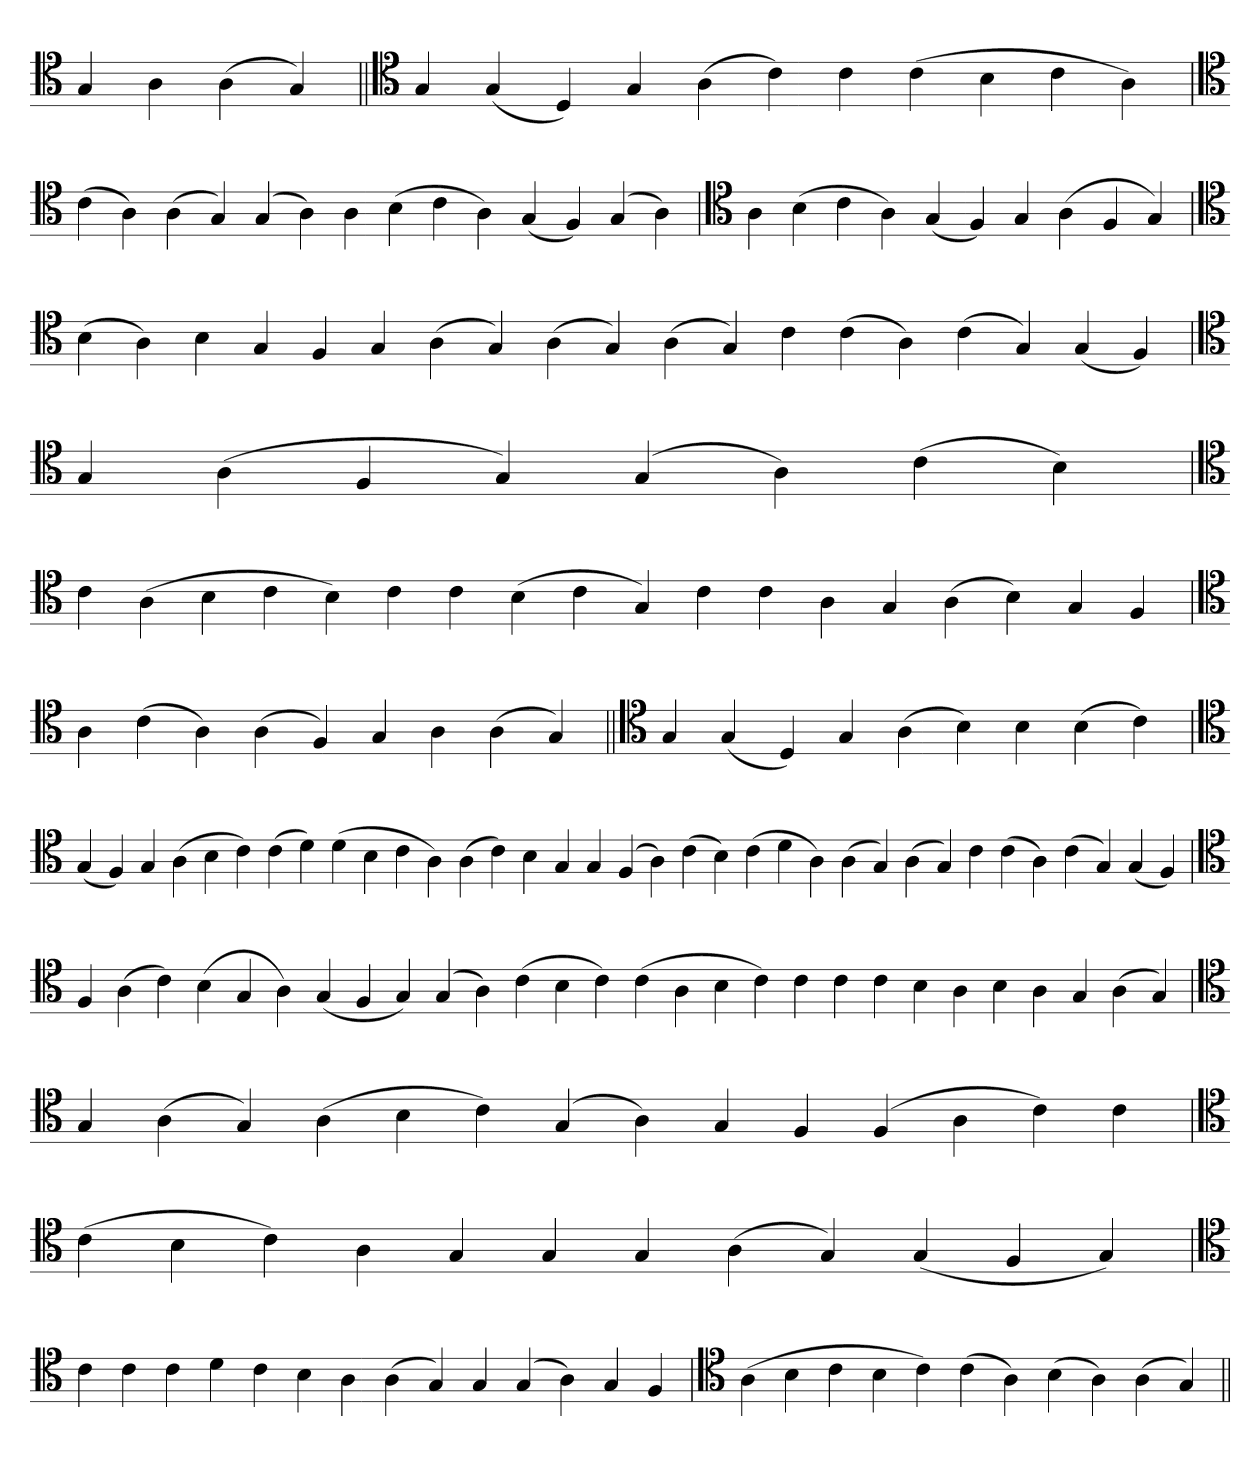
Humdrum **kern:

**kern
*part1
*staff1
*clefC4
=
4G
4A
(4A
4G)
=||
*clefC4
4G
(4G
4D)
4G
(4A
4c)
4c
(4c
4B
4c
4A)
=`
*clefC4
(4c
4A)
(4A
4G)
(4G
4A)
4A
(4B
4c
4A)
(4G
4F)
(4G
4A)
=`
*clefC4
4A
(4B
4c
4A)
(4G
4F)
4G
(4A
4F
4G)
=`
*clefC4
(4B
4A)
4B
4G
4F
4G
(4A
4G)
(4A
4G)
(4A
4G)
4c
(4c
4A)
(4c
4G)
(4G
4F)
=
*clefC4
4G
(4A
4F
4G)
(4G
4A)
(4c
4B)
=`
*clefC4
4c
(4A
4B
4c
4B)
4c
4c
(4B
4c
4G)
4c
4c
4A
4G
(4A
4B)
4G
4F
=`
*clefC4
4A
(4c
4A)
(4A
4F)
4G
4A
(4A
4G)
=||
*clefC4
4G
(4G
4D)
4G
(4A
4B)
4B
(4B
4c)
=`
*clefC4
(4G
4F)
4G
(4A
4B
4c)
(4c
4d)
(4d
4B
4c
4A)
(4A
4c)
4B
4G
4G
(4F
4A)
(4c
4B)
(4c
4d
4A)
(4A
4G)
(4A
4G)
4c
(4c
4A)
(4c
4G)
(4G
4F)
=
*clefC4
4F
(4A
4c)
(4B
4G
4A)
(4G
4F
4G)
(4G
4A)
(4c
4B
4c)
(4c
4A
4B
4c)
4c
4c
4c
4B
4A
4B
4A
4G
(4A
4G)
='
*clefC4
4G
(4A
4G)
(4A
4B
4c)
(4G
4A)
4G
4F
(4F
4A
4c)
4c
=`
*clefC4
(4c
4B
4c)
4A
4G
4G
4G
(4A
4G)
(4G
4F
4G)
=`
*clefC4
4c
4c
4c
4d
4c
4B
4A
(4A
4G)
4G
(4G
4A)
4G
4F
=`
*clefC4
(4A
4B
4c
4B
4c)
(4c
4A)
(4B
4A)
(4A
4G)
=||
*-
